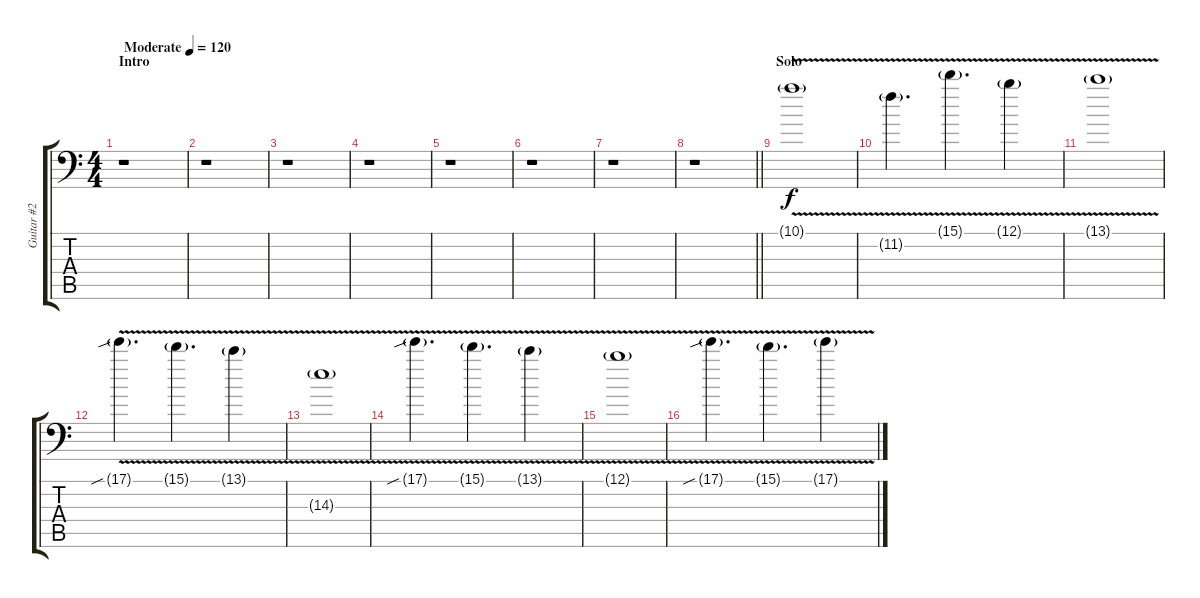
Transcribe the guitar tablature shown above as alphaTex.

\track ("Guitar #2" "Guitar #2") {instrument overdrivenguitar}
\staff {score tabs}
\tuning (B3 Gb3 D3 A2 E2 A1) {hide}
\ts (4 4)
\section ("" "Intro")
\tempo (120 "Moderate")
\clef f4
\ks c
r.1{dy f instrument overdrivenguitar} |
r.1 |
r.1 |
r.1 |
r.1 |
r.1 |
r.1 |
\barLineRight lightlight
r.1 |
\section ("" "Solo")
10.1{v g}.1 |
11.2{v g}.4{d} 15.1{v g}.4{d} 12.1{v g}.4 |
13.1{v g}.1 |
17.1{v sib g}.4{d} 15.1{v g}.4{d} 13.1{v g}.4 |
14.3{v g}.1 |
17.1{v sib g}.4{d} 15.1{v g}.4{d} 13.1{v g}.4 |
12.1{v g}.1 |
17.1{v sib g}.4{d} 15.1{v g}.4{d} 17.1{v g}.4
